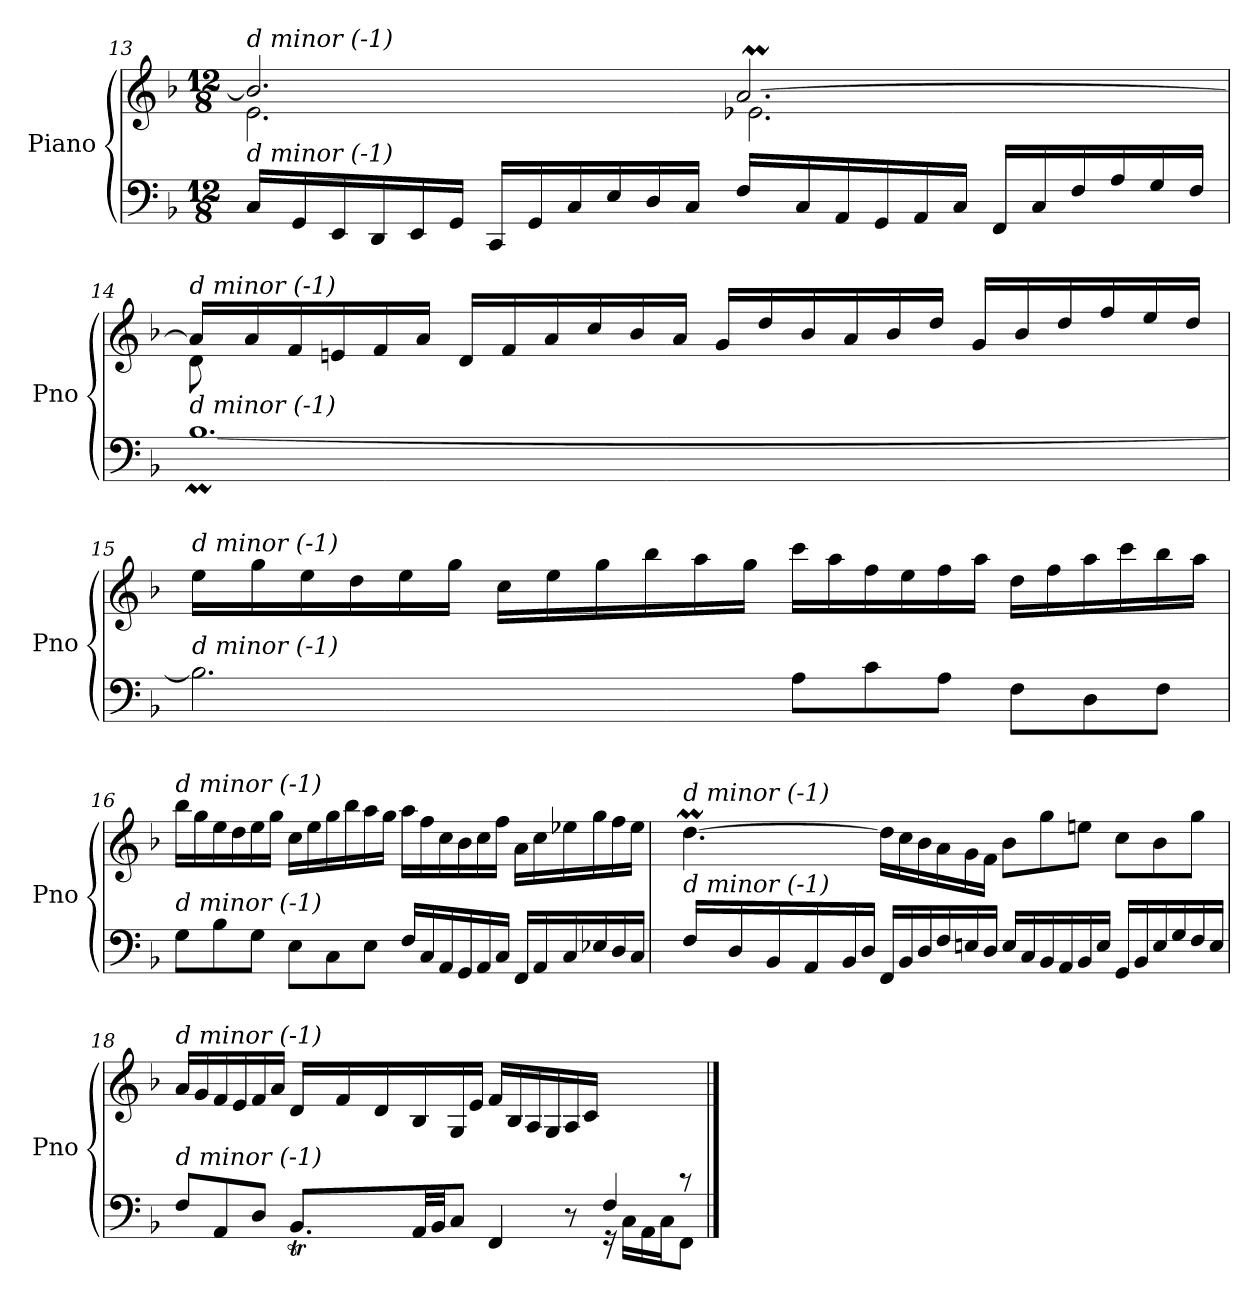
**kern	**kern
*part1	*part1
*staff2	*staff1
*I"Piano	*
*I'Pno	*
!!LO:LB:g=z
*clefF4	*clefG2
*k[b-]	*k[b-]
*M12/8	*M12/8
=13	=13
*	*^
*	*	*^
!	!LO:TX:i:t=d minor (-1)	!	!
!LO:TX:i:t=d minor (-1)	!	!	!
16C/LL	2.b-/]	32ccyy	2.e\
.	.	32b-yy	.
16GG/	.	32ccyy	.
.	.	32b-yy	.
16EE/	.	32ccyy	.
.	.	32b-yy	.
16DD/	.	32ccyy	.
.	.	32b-yy	.
16EE/	.	32ccyy	.
.	.	32b-yy	.
16GG/JJ	.	32ccyy	.
.	.	32b-yy	.
16CC/LL	.	32ccyy	.
.	.	32b-yy	.
16GG/	.	32ccyy	.
.	.	32b-yy	.
16C/	.	32ccyy	.
.	.	32b-yy	.
16E/	.	32ccyy	.
.	.	32b-yy	.
16D/	.	32ccyy	.
.	.	32b-yy	.
16C/JJ	.	32ccyy	.
.	.	32b-yy	.
16F/LL	[2.a/	32fyy	2.e-XM\
.	.	32e-yy	.
16C/	.	32fyy	.
.	.	32e-yy	.
16AA/	.	32fyy	.
.	.	32e-yy	.
16GG/	.	32fyy	.
.	.	32e-yy	.
16AA/	.	32fyy	.
.	.	32e-yy	.
16C/JJ	.	32fyy	.
.	.	32e-yy	.
16FF/LL	.	32fyy	.
.	.	32e-yy	.
16C/	.	32fyy	.
.	.	32e-yy	.
16F/	.	32fyy	.
.	.	32e-yy	.
16A/	.	32fyy	.
.	.	32e-yy	.
16G/	.	32fyy	.
.	.	32e-yy	.
16F/JJ	.	32fyy	.
.	.	32e-yy	.
*	*	*v	*v
!!LO:LB:g=z
=14	=14	=14
*^	*	*
*	*^	*	*
!	!	!	!LO:TX:i:t=d minor (-1)	!
!LO:TX:i:t=d minor (-1)	!	!	!	!
8ryy	[1.B-M	32cyy	16a/LL]	8d\
.	.	32B-yy	.	.
.	.	32Ayy	16a/	.
.	.	32B-yy	.	.
1ryy	.	32cyy	16f/	1ryy
.	.	32B-yy	.	.
.	.	32cyy	16en/	.
.	.	32B-yy	.	.
.	.	32cyy	16f/	.
.	.	32B-yy	.	.
.	.	32cyy	16a/JJ	.
.	.	32B-yy	.	.
.	.	32cyy	16d/LL	.
.	.	32B-yy	.	.
.	.	32cyy	16f/	.
.	.	32B-yy	.	.
.	.	32cyy	16a/	.
.	.	32B-yy	.	.
.	.	32cyy	16cc/	.
.	.	32B-yy	.	.
.	.	32cyy	16b-/	.
.	.	32B-yy	.	.
.	.	32cyy	16a/JJ	.
.	.	32B-yy	.	.
.	.	32cyy	16g/LL	.
.	.	32B-yy	.	.
.	.	32cyy	16dd/	.
.	.	32B-yy	.	.
.	.	32cyy	16b-/	.
.	.	32B-yy	.	.
.	.	32cyy	16a/	.
.	.	32B-yy	.	.
.	.	32cyy	16b-/	.
.	.	32B-yy	.	.
.	.	32cyy	16dd/JJ	.
.	.	32B-yy	.	.
4.ryy	.	32cyy	16g/LL	4.ryy
.	.	32B-yy	.	.
.	.	32cyy	16b-/	.
.	.	32B-yy	.	.
.	.	32cyy	16dd/	.
.	.	32B-yy	.	.
.	.	32cyy	16ff/	.
.	.	32B-yy	.	.
.	.	32cyy	16ee/	.
.	.	32B-yy	.	.
.	.	32cyy	16dd/JJ	.
.	.	32B-yy	.	.
!!LO:PB:g=z	!!
=15	=15	=15	=15	=15
!	!	!	!LO:TX:i:t=d minor (-1)	!
!LO:TX:i:t=d minor (-1)	!	!	!	!
*	*v	*v	*	*
2.B-\]	32cyy	16ee\LL	2.ryy
.	32B-yy	.	.
.	32cyy	16gg\	.
.	32B-yy	.	.
.	32cyy	16ee\	.
.	32B-yy	.	.
.	32cyy	16dd\	.
.	32B-yy	.	.
.	32cyy	16ee\	.
.	32B-yy	.	.
.	32cyy	16gg\JJ	.
.	32B-yy	.	.
.	32cyy	16cc\LL	.
.	32B-yy	.	.
.	32cyy	16ee\	.
.	32B-yy	.	.
.	32cyy	16gg\	.
.	32B-yy	.	.
.	32cyy	16bb-\	.
.	32B-yy	.	.
.	32cyy	16aa\	.
.	32B-yy	.	.
.	32cyy	16gg\JJ	.
.	32B-yy	.	.
8A\L	2.ryy	16ccc\LL	2.ryy
.	.	16aa\	.
8c\	.	16ff\	.
.	.	16ee\	.
8A\J	.	16ff\	.
.	.	16aa\JJ	.
8F\L	.	16dd\LL	.
.	.	16ff\	.
8D\	.	16aa\	.
.	.	16ccc\	.
8F\J	.	16bb-\	.
.	.	16aa\JJ	.
*v	*v	*	*
*	*v	*v
!!LO:LB:g=z
=16	=16
!	!LO:TX:i:t=d minor (-1)
!LO:TX:i:t=d minor (-1)	!
8G\L	16bb-\LL
.	16gg\
8B-\	16ee\
.	16dd\
8G\J	16ee\
.	16gg\JJ
8E\L	16cc\LL
.	16ee\
8C\	16gg\
.	16bb-\
8E\J	16aa\
.	16gg\JJ
16F/LL	16aa\LL
16C/	16ff\
16AA/	16cc\
16GG/	16b-\
16AA/	16cc\
16C/JJ	16ff\JJ
16FF/LL	16a\LL
16AA/	16cc\
16C/	16ee-X\
16E-X/	16gg\
16D/	16ff\
16C/JJ	16ee-\JJ
!!LO:LB:g=z
=17	=17
*^	*^
!	!	!LO:TX:i:t=d minor (-1)	!
!LO:TX:i:t=d minor (-1)	!	!	!
4..ryy	16F/LL	[4.ddM\	32ee-Xyy
.	.	.	32ddyy
.	16D/	.	32ee-yy
.	.	.	32ddyy
.	16BB-/	.	32ee-yy
.	.	.	32ddyy
.	16AA/	.	32ee-yy
.	.	.	[32ddyy
.	16BB-/	.	8.ddyy]
.	16D/JJ	.	.
.	16FF/LL	16dd\LL]	.
1ryy	16BB-/	16cc\	1ryy
.	16D/	16b-\	.
.	16F/	16a\	.
.	16En/	16g\	.
.	16D/JJ	16f\JJ	.
.	16E/LL	8b-\L	.
.	16C/	.	.
.	16BB-/	8gg\	.
.	16AA/	.	.
.	16BB-/	8een\J	.
.	16E/JJ	.	.
.	16GG/LL	8cc\L	.
.	16BB-/	.	.
.	16E/	8b-\	.
.	16G/	.	.
.	16F/	8gg\J	.
16ryy	16E/JJ	.	16ryy
!!LO:LB:g=z	!!
=18	=18	=18	=18
*	*^	*	*
!	!	!	!LO:TX:i:t=d minor (-1)	!
!LO:TX:i:t=d minor (-1)	!	!	!	!
1ryy	8F/L	4.ryy	16a/LL	4.ryy
.	.	.	16g/	.
.	8AA/	.	16f/	.
.	.	.	16e/	.
.	8D/J	.	16f/	.
.	.	.	16a/JJ	.
.	8.BB-T/L	32Cyy	16d/LL	8.ryy
.	.	32BB-yy	.	.
.	.	32Cyy	16f/	.
.	.	32BB-yy	.	.
.	.	32Cyy	16d/	.
.	.	32BB-yy	.	.
.	32AA/LL	2...ryy	16B-/	2...ryy
.	32BB-/JJ	.	.	.
.	8C/J	.	16G/	.
.	.	.	16e/JJ	.
.	4FF/	.	16f/LL	.
.	.	.	16B-/	.
.	.	.	16A/	.
.	.	.	16G/	.
8ryy	8r	.	16A/	.
.	.	.	16c/JJ	.
4F/	16rGG	.	4ryy	.
.	16C\LL	.	.	.
.	16AA\	.	.	.
.	16C\J	.	.	.
8ryy	8FF\J	.	8rEE	.
*v	*v	*v	*	*
*	*v	*v
==	==
*-	*-
